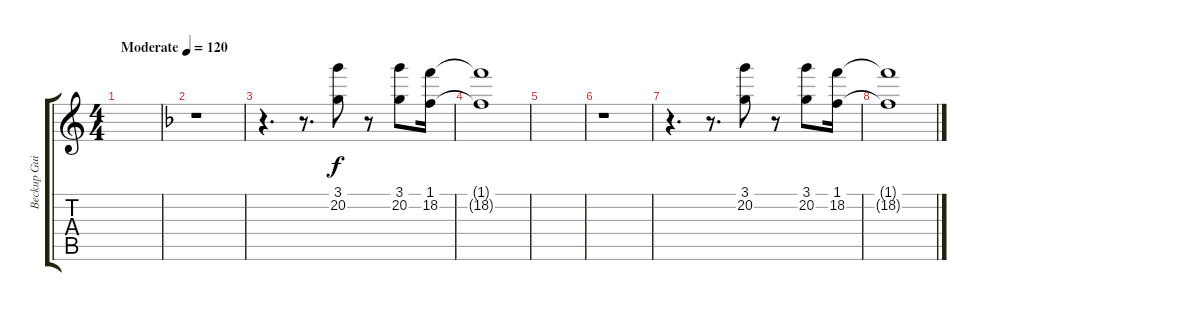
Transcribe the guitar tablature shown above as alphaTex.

\track ("Beckup Guitar (With effects)" "Beckup Gui") {instrument electricguitarjazz}
\staff {score tabs}
\tuning (E4 B3 G3 D3 A2 E2) {hide}
\ts (4 4)
\tempo (120 "Moderate")
\clef g2
\ks c
|
\ks dminor
r.1 |
r.4{d} r.8{d} (3.1 20.2).8 r.8 (3.1 20.2).8 (1.1 18.2).16 |
(1.1{t} 18.2{t}).1 |
|
r.1 |
r.4{d} r.8{d} (3.1 20.2).8 r.8 (3.1 20.2).8 (1.1 18.2).16 |
(1.1{t} 18.2{t}).1
